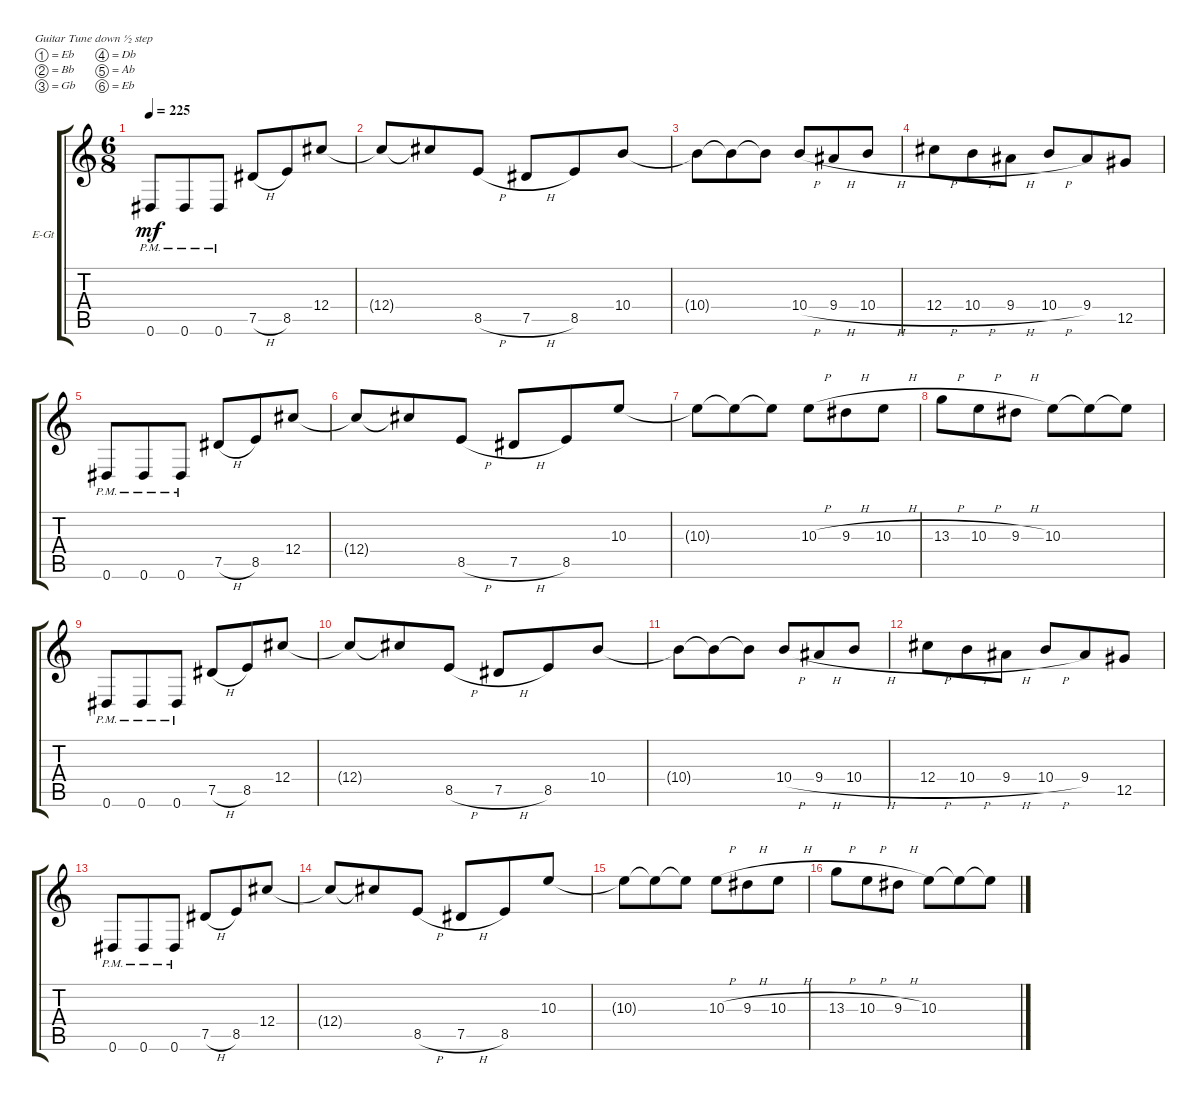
\bracketExtendMode groupsimilarinstruments
\firstSystemTrackNameOrientation horizontal
\otherSystemsTrackNameOrientation horizontal
\track ("left" "E-Gt") {instrument distortionguitar}
\staff {score tabs}
\tuning (Eb4 Bb3 Gb3 Db3 Ab2 Eb2)
\ts (6 8)
\tempo 225
\clef g2
\ks c
0.6{pm}.8{dy mf} 0.6{pm}.8 0.6{pm}.8 7.5{h}.8 8.5.8 12.4.8 |
12.4{t}.8 12.4{t}.8 8.5{h}.8 7.5{h}.8 8.5.8 10.4.8 |
10.4{t}.8 10.4{t}.8 10.4{t}.8 10.4{h}.8 9.4{h}.8 10.4{h}.8 |
12.4{h}.8 10.4{h}.8 9.4{h}.8 10.4{h}.8 9.4.8 12.5.8 |
0.6{pm}.8 0.6{pm}.8 0.6{pm}.8 7.5{h}.8 8.5.8 12.4.8 |
12.4{t}.8 12.4{t}.8 8.5{h}.8 7.5{h}.8 8.5.8 10.3.8 |
10.3{t}.8 10.3{t}.8 10.3{t}.8 10.3{h}.8 9.3{h}.8 10.3{h}.8 |
13.3{h}.8 10.3{h}.8 9.3{h}.8 10.3.8 10.3{t}.8 10.3{t}.8 |
0.6{pm}.8 0.6{pm}.8 0.6{pm}.8 7.5{h}.8 8.5.8 12.4.8 |
12.4{t}.8 12.4{t}.8 8.5{h}.8 7.5{h}.8 8.5.8 10.4.8 |
10.4{t}.8 10.4{t}.8 10.4{t}.8 10.4{h}.8 9.4{h}.8 10.4{h}.8 |
12.4{h}.8 10.4{h}.8 9.4{h}.8 10.4{h}.8 9.4.8 12.5.8 |
0.6{pm}.8 0.6{pm}.8 0.6{pm}.8 7.5{h}.8 8.5.8 12.4.8 |
12.4{t}.8 12.4{t}.8 8.5{h}.8 7.5{h}.8 8.5.8 10.3.8 |
10.3{t}.8 10.3{t}.8 10.3{t}.8 10.3{h}.8 9.3{h}.8 10.3{h}.8 |
13.3{h}.8 10.3{h}.8 9.3{h}.8 10.3.8 10.3{t}.8 10.3{t}.8
